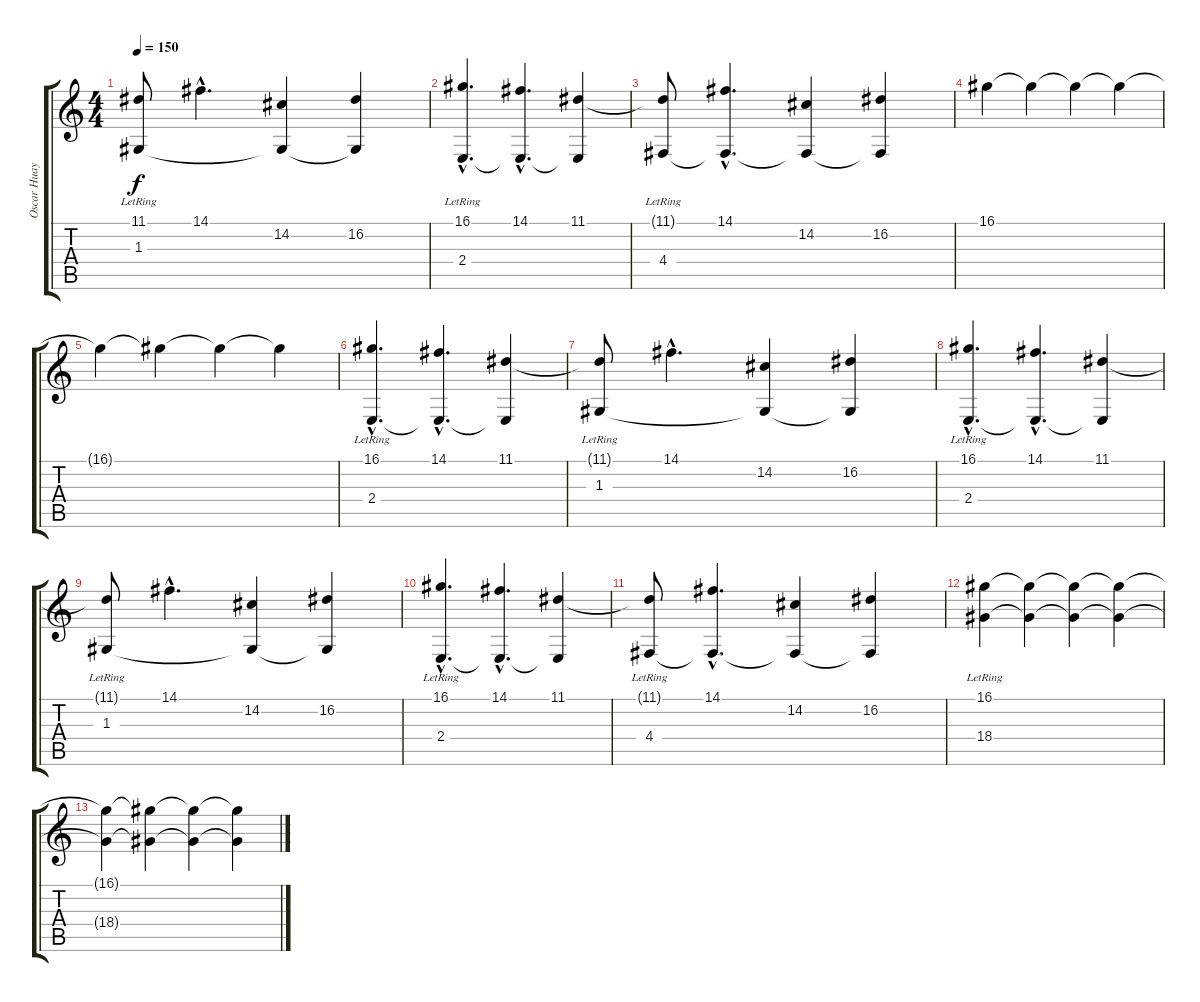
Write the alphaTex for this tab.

\track ("Oscar Huayon (piano)" "Oscar Huay") {instrument acousticgrandpiano}
\staff {score tabs}
\tuning (E4 B3 G3 D3 A2 E2) {hide}
\ts (4 4)
\tempo 150
\clef g2
\ks c
(11.1{t} 1.3{lr}).8{dy f} 14.1{hac}.4{d} (14.2 1.3{t}).4 (16.2 1.3{t}).4 |
(16.1{hac} 2.4{hac lr}).4{d} (14.1{hac} 2.4{hac t}).4{d} (11.1 2.4{t}).4 |
(11.1{t} 4.4{lr}).8 (14.1{hac} 4.4{hac t}).4{d} (14.2 4.4{t}).4 (16.2 4.4{t}).4 |
16.1.4 16.1{t}.4 16.1{t}.4 16.1{t}.4 |
16.1{t}.4 16.1{t}.4 16.1{t}.4 16.1{t}.4 |
(16.1{hac} 2.4{hac lr}).4{d} (14.1{hac} 2.4{hac t}).4{d} (11.1 2.4{t}).4 |
(11.1{t} 1.3{lr}).8 14.1{hac}.4{d} (14.2 1.3{t}).4 (16.2 1.3{t}).4 |
(16.1{hac} 2.4{hac lr}).4{d} (14.1{hac} 2.4{hac t}).4{d} (11.1 2.4{t}).4 |
(11.1{t} 1.3{lr}).8 14.1{hac}.4{d} (14.2 1.3{t}).4 (16.2 1.3{t}).4 |
(16.1{hac} 2.4{hac lr}).4{d} (14.1{hac} 2.4{hac t}).4{d} (11.1 2.4{t}).4 |
(11.1{t} 4.4{lr}).8 (14.1{hac} 4.4{hac t}).4{d} (14.2 4.4{t}).4 (16.2 4.4{t}).4 |
(16.1{lr} 18.4{lr}).4 (16.1{t} 18.4{t}).4 (16.1{t} 18.4{t}).4 (16.1{t} 18.4{t}).4 |
(16.1{t} 18.4{t}).4 (16.1{t} 18.4{t}).4 (16.1{t} 18.4{t}).4 (16.1{t} 18.4{t}).4
